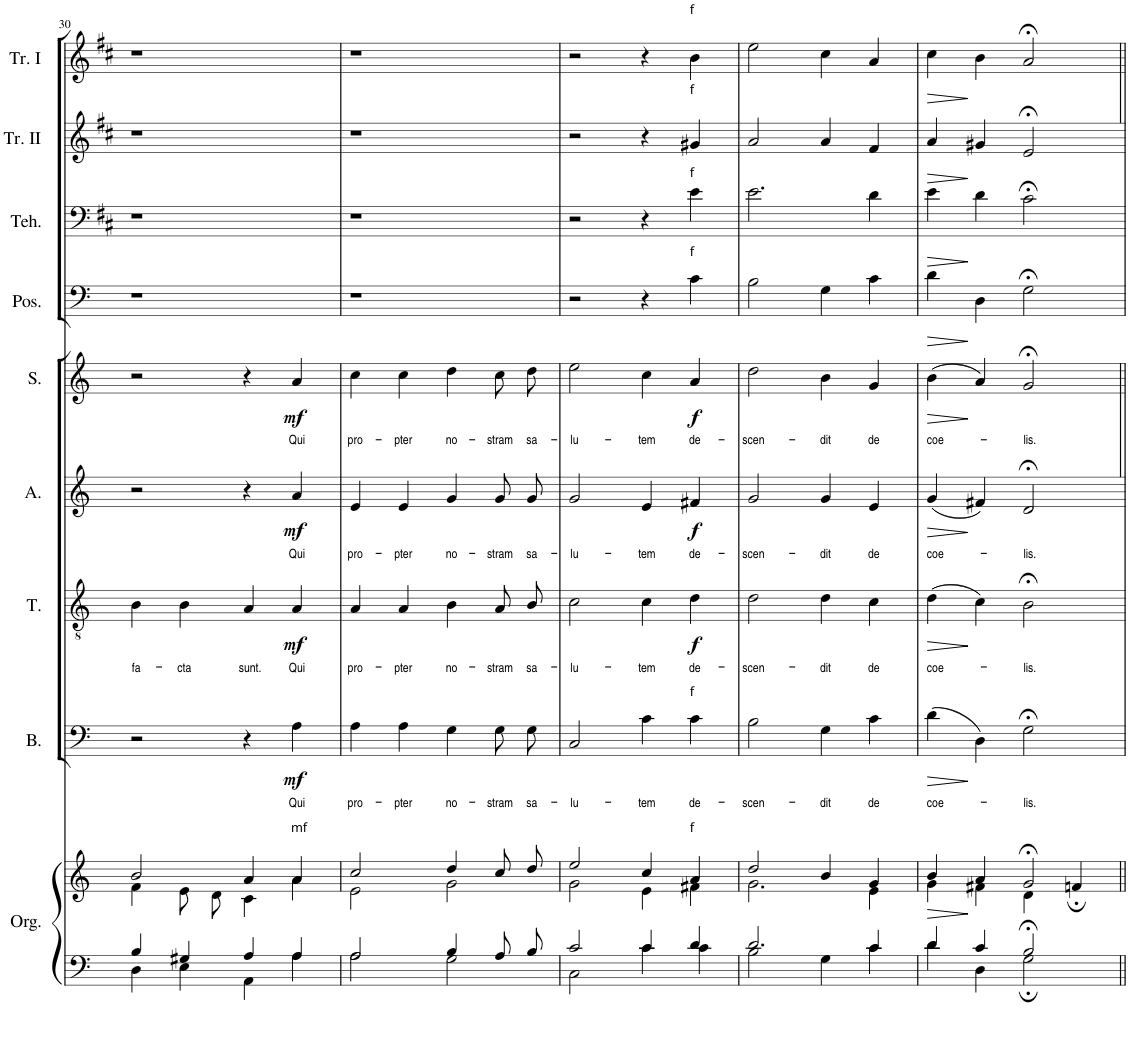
**kern	**kern	**kern	**text	**dynam	**kern	**text	**dynam	**kern	**text	**dynam	**kern	**text	**dynam	**kern	**kern	**kern	**kern
*part9	*part9	*part8	*part8	*part8	*part7	*part7	*part7	*part6	*part6	*part6	*part5	*part5	*part5	*part4	*part3	*part2	*part1
*staff10	*staff9	*staff8	*staff8	*staff8	*staff7	*staff7	*staff7	*staff6	*staff6	*staff6	*staff5	*staff5	*staff5	*staff4	*staff3	*staff2	*staff1
*I"Orgel	*	*I"Bass	*	*	*I"Tenor	*	*	*I"Alt	*	*	*I"Sopran	*	*	*I"Posaune	*I"Tenorhorn in B	*I"Trompete II in B	*I"Trompete I in B
*I'Org.	*	*I'B.	*	*	*I'T.	*	*	*I'A.	*	*	*I'S.	*	*	*I'Pos.	*I'Teh.	*I'Tr. II	*I'Tr. I
!!LO:PB:g=z
*clefF4	*clefG2	*clefF4	*	*	*clefGv2	*	*	*clefG2	*	*	*clefG2	*	*	*clefF4	*clefF4	*clefG2	*clefG2
*	*	*	*	*	*Trd7c12	*	*	*	*	*	*	*	*	*	*Trd1c2	*Trd1c2	*Trd1c2
*k[]	*k[]	*k[]	*	*	*k[]	*	*	*k[]	*	*	*k[]	*	*	*k[]	*k[f#c#]	*k[f#c#]	*k[f#c#]
*C:	*C:	*C:	*	*	*C:	*	*	*C:	*	*	*C:	*	*	*C:	*D:	*D:	*D:
*M4/4	*M4/4	*M4/4	*	*	*M4/4	*	*	*M4/4	*	*	*M4/4	*	*	*M4/4	*M4/4	*M4/4	*M4/4
*met(c)	*met(c)	*met(c)	*	*	*met(c)	*	*	*met(c)	*	*	*met(c)	*	*	*met(c)	*met(c)	*met(c)	*met(c)
=30	=30	=30	=30	=30	=30	=30	=30	=30	=30	=30	=30	=30	=30	=30	=30	=30	=30
*^	*^	*	*	*	*	*	*	*	*	*	*	*	*	*	*	*	*
!	!	!	!	!	!	!	!	!LO:LY:b	!	!	!	!	!	!	!	!	!	!	!
4B/	4D\	2b/	4f\	2r	.	.	4B\	fa-	.	2r	.	.	2r	.	.	1r	1r	1r	1r
!	!	!	!	!	!	!	!	!LO:LY:b	!	!	!	!	!	!	!	!	!	!	!
4G#X/	4E\	.	8e\L	.	.	.	4B\	-cta	.	.	.	.	.	.	.	.	.	.	.
.	.	.	8d\J	.	.	.	.	.	.	.	.	.	.	.	.	.	.	.	.
!	!	!	!	!	!	!	!	!LO:LY:b	!	!	!	!	!	!	!	!	!	!	!
4A/	4AA\	4a/	4c\	4r	.	.	4A/	sunt.	.	4r	.	.	4r	.	.	.	.	.	.
!	!	!LO:TX:a:t=mf	!	!	!	!	!	!	!	!	!	!	!	!	!	!	!	!	!
!	!	!	!	!	!LO:LY:b	!LO:DY:b	!	!LO:LY:b	!LO:DY:b	!	!LO:LY:b	!LO:DY:b	!	!LO:LY:b	!LO:DY:b	!	!	!	!
4A/	4A\	4a/	4a\	4A\	Qui	mf	4A/	Qui	mf	4a/	Qui	mf	4a/	Qui	mf	.	.	.	.
=31	=31	=31	=31	=31	=31	=31	=31	=31	=31	=31	=31	=31	=31	=31	=31	=31	=31	=31	=31
!	!	!	!	!	!LO:LY:b	!	!	!LO:LY:b	!	!	!LO:LY:b	!	!	!LO:LY:b	!	!	!	!	!
2A/	2A\	2cc/	2e\	4A\	pro-	.	4A/	pro-	.	4e/	pro-	.	4cc\	pro-	.	1r	1r	1r	1r
!	!	!	!	!	!LO:LY:b	!	!	!LO:LY:b	!	!	!LO:LY:b	!	!	!LO:LY:b	!	!	!	!	!
.	.	.	.	4A\	-pter	.	4A/	-pter	.	4e/	-pter	.	4cc\	-pter	.	.	.	.	.
!	!	!	!	!	!LO:LY:b	!	!	!LO:LY:b	!	!	!LO:LY:b	!	!	!LO:LY:b	!	!	!	!	!
4B/	2G\	4dd/	2g\	4G\	no-	.	4B\	no-	.	4g/	no-	.	4dd\	no-	.	.	.	.	.
!	!	!	!	!	!LO:LY:b	!	!	!LO:LY:b	!	!	!LO:LY:b	!	!	!LO:LY:b	!	!	!	!	!
8A/L	.	8cc/L	.	8G\L	-stram	.	8A/L	-stram	.	8g/L	-stram	.	8cc\L	-stram	.	.	.	.	.
!	!	!	!	!	!LO:LY:b	!	!	!LO:LY:b	!	!	!LO:LY:b	!	!	!LO:LY:b	!	!	!	!	!
8B/J	.	8dd/J	.	8G\J	sa-	.	8B/J	sa-	.	8g/J	sa-	.	8dd\J	sa-	.	.	.	.	.
=32	=32	=32	=32	=32	=32	=32	=32	=32	=32	=32	=32	=32	=32	=32	=32	=32	=32	=32	=32
!	!	!	!	!	!LO:LY:b	!	!	!LO:LY:b	!	!	!LO:LY:b	!	!	!LO:LY:b	!	!	!	!	!
2c/	2C\	2ee/	2g\	2C/	-lu-	.	2c\	-lu-	.	2g/	-lu-	.	2ee\	-lu-	.	2r	2r	2r	2r
!	!	!	!	!	!LO:LY:b	!	!	!LO:LY:b	!	!	!LO:LY:b	!	!	!LO:LY:b	!	!	!	!	!
4c/	4c\	4cc/	4e\	4c\	-tem	.	4c\	-tem	.	4e/	-tem	.	4cc\	-tem	.	4r	4r	4r	4r
!	!	!	!	!	!	!	!	!	!	!	!	!	!	!	!	!	!	!	!LO:TX:a:t=f
!	!	!	!	!	!	!	!	!	!	!	!	!	!	!	!	!	!	!LO:TX:a:t=f	!
!	!	!	!	!	!	!	!	!	!	!	!	!	!	!	!	!	!LO:TX:a:t=f	!	!
!	!	!	!	!	!	!	!	!	!	!	!	!	!	!	!	!LO:TX:a:t=f	!	!	!
!	!	!	!	!LO:TX:a:t=f	!	!	!	!	!	!	!	!	!	!	!	!	!	!	!
!	!	!LO:TX:a:t=f	!	!	!	!	!	!	!	!	!	!	!	!	!	!	!	!	!
!	!	!	!	!	!LO:LY:b	!	!	!LO:LY:b	!LO:DY:b	!	!LO:LY:b	!LO:DY:b	!	!LO:LY:b	!LO:DY:b	!	!	!	!
4d/	4c\	4a/	4f#X\	4c\	de-	.	4d\	de-	f	4f#X/	de-	f	4a/	de-	f	4c\	4e\	4g#X/	4b\
=33	=33	=33	=33	=33	=33	=33	=33	=33	=33	=33	=33	=33	=33	=33	=33	=33	=33	=33	=33
!	!	!	!	!	!LO:LY:b	!	!	!LO:LY:b	!	!	!LO:LY:b	!	!	!LO:LY:b	!	!	!	!	!
2.d/	2B\	2dd/	2.g\	2B\	-scen-	.	2d\	-scen-	.	2g/	-scen-	.	2dd\	-scen-	.	2B\	2.e\	2a/	2ee\
!	!	!	!	!	!LO:LY:b	!	!	!LO:LY:b	!	!	!LO:LY:b	!	!	!LO:LY:b	!	!	!	!	!
.	4G\	4b/	.	4G\	-dit	.	4d\	-dit	.	4g/	-dit	.	4b\	-dit	.	4G\	.	4a/	4cc#\
!	!	!	!	!	!LO:LY:b	!	!	!LO:LY:b	!	!	!LO:LY:b	!	!	!LO:LY:b	!	!	!	!	!
4c/	4c\	4g/	4e\	4c\	de	.	4c\	de	.	4e/	de	.	4g/	de	.	4c\	4d\	4f#/	4a/
=34	=34	=34	=34	=34	=34	=34	=34	=34	=34	=34	=34	=34	=34	=34	=34	=34	=34	=34	=34
!	!	!	!	!	!LO:LY:b	!	!	!LO:LY:b	!	!	!LO:LY:b	!	!	!LO:LY:b	!	!	!	!	!
4d/	4d\	4b/	4g\	(4d\	coe-	.	(4d\	coe-	.	(4g/	coe-	.	(4b\	coe-	.	4d\	4e\	4a/	4cc#\
4c/	4D\	4a/	4f#X\	4D\)	.	.	4c\)	.	.	4f#X/)	.	.	4a/)	.	.	4D\	4d\	4g#X/	4b\
!	!	!	!	!	!LO:LY:b	!	!	!LO:LY:b	!	!	!LO:LY:b	!	!	!LO:LY:b	!	!	!	!	!
2B;</	2G;\	2g;</	4d\	2G;<\	-lis.	.	2B;<\	-lis.	.	2d;</	-lis.	.	2g;</	-lis.	.	2G;<\	2c#;<\	2e;</	2a;</
.	.	.	4fn;/	.	.	.	.	.	.	.	.	.	.	.	.	.	.	.	.
*v	*v	*	*	*	*	*	*	*	*	*	*	*	*	*	*	*	*	*	*
*	*v	*v	*	*	*	*	*	*	*	*	*	*	*	*	*	*	*	*
=||	=||	=||	=||	=||	=||	=||	=||	=||	=||	=||	=||	=||	=||	=||	=||	=||	=||
*-	*-	*-	*-	*-	*-	*-	*-	*-	*-	*-	*-	*-	*-	*-	*-	*-	*-
